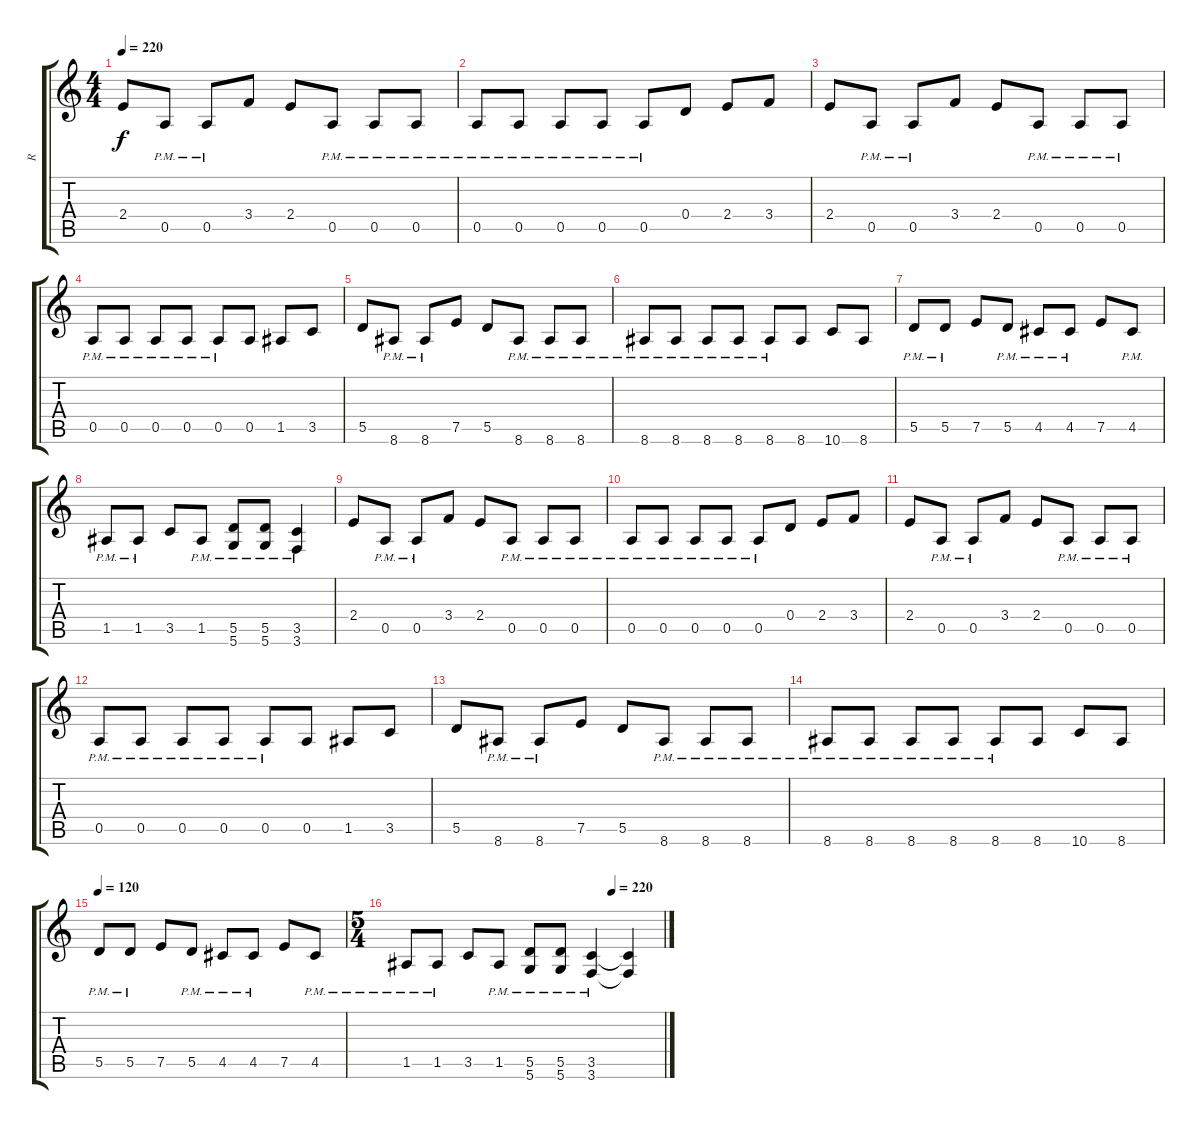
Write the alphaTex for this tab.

\track ("R" "R") {instrument overdrivenguitar}
\staff {score tabs}
\tuning (E4 B3 G3 D3 A2 D2) {hide}
\ts (4 4)
\tempo 220
\clef g2
\ks c
2.4.8{dy f} 0.5{pm}.8 0.5{pm}.8 3.4.8 2.4.8 0.5{pm}.8 0.5{pm}.8 0.5{pm}.8 |
0.5{pm}.8 0.5{pm}.8 0.5{pm}.8 0.5{pm}.8 0.5{pm}.8 0.4.8 2.4.8 3.4.8 |
2.4.8 0.5{pm}.8 0.5{pm}.8 3.4.8 2.4.8 0.5{pm}.8 0.5{pm}.8 0.5{pm}.8 |
0.5{pm}.8 0.5{pm}.8 0.5{pm}.8 0.5{pm}.8 0.5{pm}.8 0.5.8 1.5.8 3.5.8 |
5.5.8 8.6{pm}.8 8.6{pm}.8 7.5.8 5.5.8 8.6{pm}.8 8.6{pm}.8 8.6{pm}.8 |
8.6{pm}.8 8.6{pm}.8 8.6{pm}.8 8.6{pm}.8 8.6{pm}.8 8.6.8 10.6.8 8.6.8 |
5.5{pm}.8 5.5{pm}.8 7.5.8 5.5{pm}.8 4.5{pm}.8 4.5{pm}.8 7.5.8 4.5{pm}.8 |
1.5{pm}.8 1.5{pm}.8 3.5.8 1.5{pm}.8 (5.5{pm} 5.6{pm}).8 (5.5{pm} 5.6{pm}).8 (3.5{pm} 3.6{pm}).4 |
2.4.8 0.5{pm}.8 0.5{pm}.8 3.4.8 2.4.8 0.5{pm}.8 0.5{pm}.8 0.5{pm}.8 |
0.5{pm}.8 0.5{pm}.8 0.5{pm}.8 0.5{pm}.8 0.5{pm}.8 0.4.8 2.4.8 3.4.8 |
2.4.8 0.5{pm}.8 0.5{pm}.8 3.4.8 2.4.8 0.5{pm}.8 0.5{pm}.8 0.5{pm}.8 |
0.5{pm}.8 0.5{pm}.8 0.5{pm}.8 0.5{pm}.8 0.5{pm}.8 0.5.8 1.5.8 3.5.8 |
5.5.8 8.6{pm}.8 8.6{pm}.8 7.5.8 5.5.8 8.6{pm}.8 8.6{pm}.8 8.6{pm}.8 |
8.6{pm}.8 8.6{pm}.8 8.6{pm}.8 8.6{pm}.8 8.6{pm}.8 8.6.8 10.6.8 8.6.8 |
\tempo 120
5.5{pm}.8 5.5{pm}.8 7.5.8 5.5{pm}.8 4.5{pm}.8 4.5{pm}.8 7.5.8 4.5{pm}.8 |
\ts (5 4)
\tempo (220 0.8)
1.5{pm}.8 1.5{pm}.8 3.5.8 1.5{pm}.8 (5.5{pm} 5.6{pm}).8 (5.5{pm} 5.6{pm}).8 (3.5{pm} 3.6{pm}).4 (3.5{t} 3.6{t}).4
